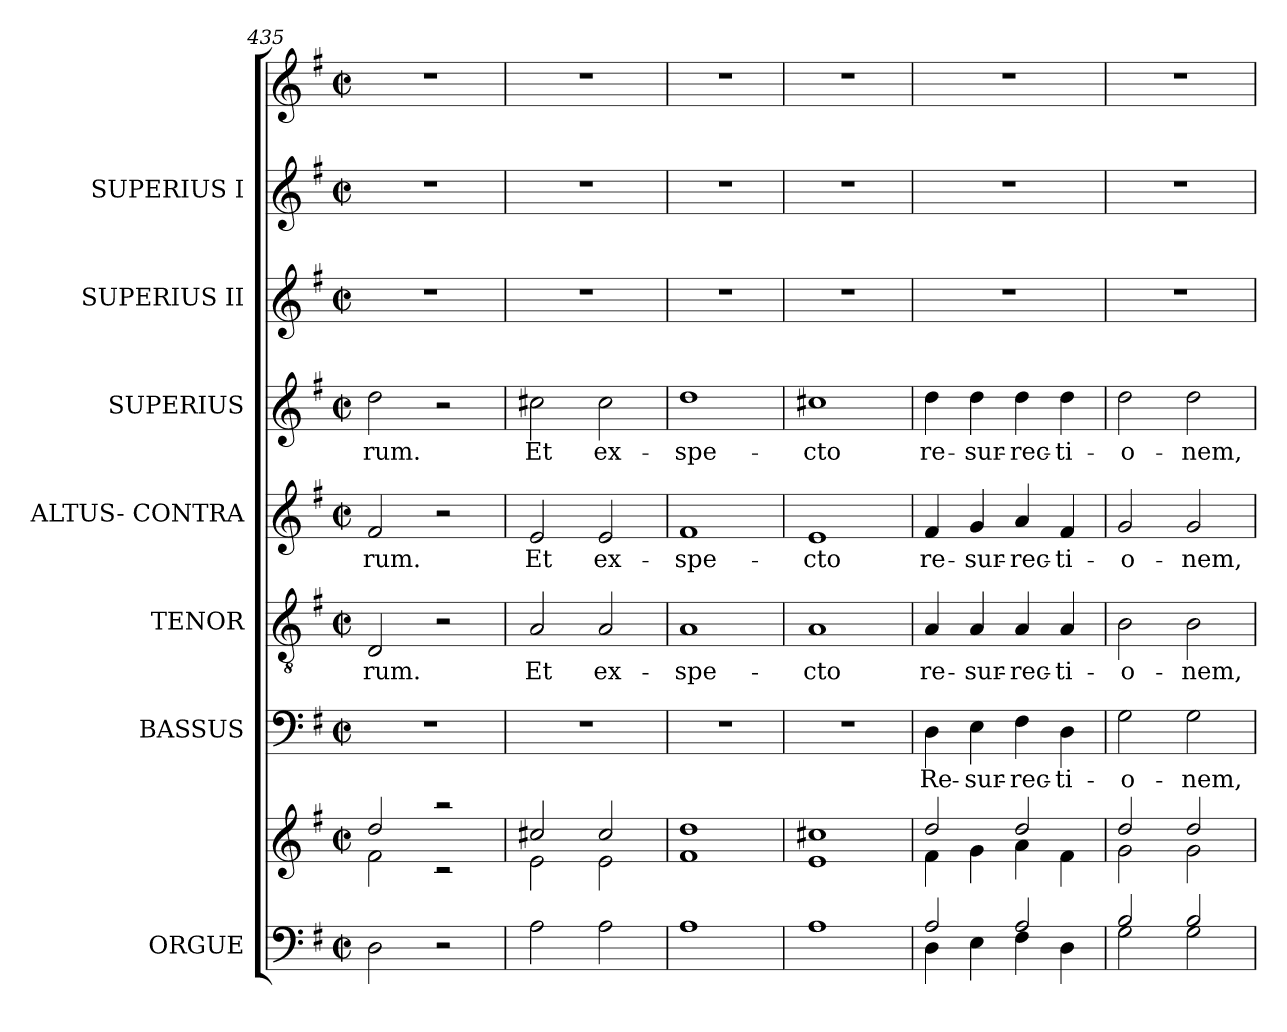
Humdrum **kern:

**kern	**kern	**kern	**text	**kern	**text	**kern	**text	**kern	**text	**kern	**kern	**kern
*part8	*part8	*part7	*part7	*part6	*part6	*part5	*part5	*part4	*part4	*part3	*part2	*part1
*staff9	*staff8	*staff7	*staff7	*staff6	*staff6	*staff5	*staff5	*staff4	*staff4	*staff3	*staff2	*staff1
*I"ORGUE	*	*I"BASSUS	*	*I"TENOR	*	*I"ALTUS- CONTRA	*	*I"SUPERIUS	*	*I"SUPERIUS II	*I"SUPERIUS I	*
*	*	*	*	*	*	*	*	*	*	*I'S II	*I'S I	*
!!LO:LB:g=z
*clefF4	*clefG2	*clefF4	*	*clefGv2	*	*clefG2	*	*clefG2	*	*clefG2	*clefG2	*clefG2
*k[f#]	*k[f#]	*k[f#]	*	*k[f#]	*	*k[f#]	*	*k[f#]	*	*k[f#]	*k[f#]	*k[f#]
*e:	*e:	*e:	*	*e:	*	*e:	*	*e:	*	*e:	*e:	*e:
*M2/2	*M2/2	*M2/2	*	*M2/2	*	*M2/2	*	*M2/2	*	*M2/2	*M2/2	*M2/2
*met(c|)	*met(c|)	*met(c|)	*	*met(c|)	*	*met(c|)	*	*met(c|)	*	*met(c|)	*met(c|)	*met(c|)
=435	=435	=435	=435	=435	=435	=435	=435	=435	=435	=435	=435	=435
*	*^	*	*	*	*	*	*	*	*	*	*	*
!	!	!	!	!	!	!LO:LY:b	!	!LO:LY:b	!	!LO:LY:b	!	!	!
2D\	2dd/	2f#\	1r	.	2D/	-rum.	2f#/	-rum.	2dd\	-rum.	1r	1r	1r
2r	2raa	2rc	.	.	2r	.	2r	.	2r	.	.	.	.
=436	=436	=436	=436	=436	=436	=436	=436	=436	=436	=436	=436	=436	=436
!	!	!	!	!	!	!LO:LY:b	!	!LO:LY:b	!	!LO:LY:b	!	!	!
2A\	2cc#X/	2e\	1r	.	2A/	Et	2e/	Et	2cc#X\	Et	1r	1r	1r
!	!	!	!	!	!	!LO:LY:b	!	!LO:LY:b	!	!LO:LY:b	!	!	!
2A\	2cc#/	2e\	.	.	2A/	ex-	2e/	ex-	2cc#\	ex-	.	.	.
=437	=437	=437	=437	=437	=437	=437	=437	=437	=437	=437	=437	=437	=437
!	!	!	!	!	!	!LO:LY:b	!	!LO:LY:b	!	!LO:LY:b	!	!	!
1A	1dd	1f#	1r	.	1A	-spe-	1f#	-spe-	1dd	-spe-	1r	1r	1r
=438	=438	=438	=438	=438	=438	=438	=438	=438	=438	=438	=438	=438	=438
!	!	!	!	!	!	!LO:LY:b	!	!LO:LY:b	!	!LO:LY:b	!	!	!
1A	1cc#X	1e	1r	.	1A	-cto	1e	-cto	1cc#X	-cto	1r	1r	1r
=439	=439	=439	=439	=439	=439	=439	=439	=439	=439	=439	=439	=439	=439
*^	*	*	*	*	*	*	*	*	*	*	*	*	*
!	!	!	!	!	!LO:LY:b	!	!LO:LY:b	!	!LO:LY:b	!	!LO:LY:b	!	!	!
2A/	4D\	2dd/	4f#\	4D\	Re-	4A/	re-	4f#/	re-	4dd\	re-	1r	1r	1r
!	!	!	!	!	!LO:LY:b	!	!LO:LY:b	!	!LO:LY:b	!	!LO:LY:b	!	!	!
.	4E\	.	4g\	4E\	-sur-	4A/	-sur-	4g/	-sur-	4dd\	-sur-	.	.	.
!	!	!	!	!	!LO:LY:b	!	!LO:LY:b	!	!LO:LY:b	!	!LO:LY:b	!	!	!
2A/	4F#\	2dd/	4a\	4F#\	-rec-	4A/	-rec-	4a/	-rec-	4dd\	-rec-	.	.	.
!	!	!	!	!	!LO:LY:b	!	!LO:LY:b	!	!LO:LY:b	!	!LO:LY:b	!	!	!
.	4D\	.	4f#\	4D\	-ti-	4A/	-ti-	4f#/	-ti-	4dd\	-ti-	.	.	.
!!LO:PB:g=z
=440	=440	=440	=440	=440	=440	=440	=440	=440	=440	=440	=440	=440	=440	=440
!	!	!	!	!	!LO:LY:b	!	!LO:LY:b	!	!LO:LY:b	!	!LO:LY:b	!	!	!
2B/	2G\	2dd/	2g\	2G\	-o-	2B\	-o-	2g/	-o-	2dd\	-o-	1r	1r	1r
!	!	!	!	!	!LO:LY:b	!	!LO:LY:b	!	!LO:LY:b	!	!LO:LY:b	!	!	!
2B/	2G\	2dd/	2g\	2G\	-nem,	2B\	-nem,	2g/	-nem,	2dd\	-nem,	.	.	.
*v	*v	*	*	*	*	*	*	*	*	*	*	*	*	*
*	*v	*v	*	*	*	*	*	*	*	*	*	*	*
=	=	=	=	=	=	=	=	=	=	=	=	=
*-	*-	*-	*-	*-	*-	*-	*-	*-	*-	*-	*-	*-
